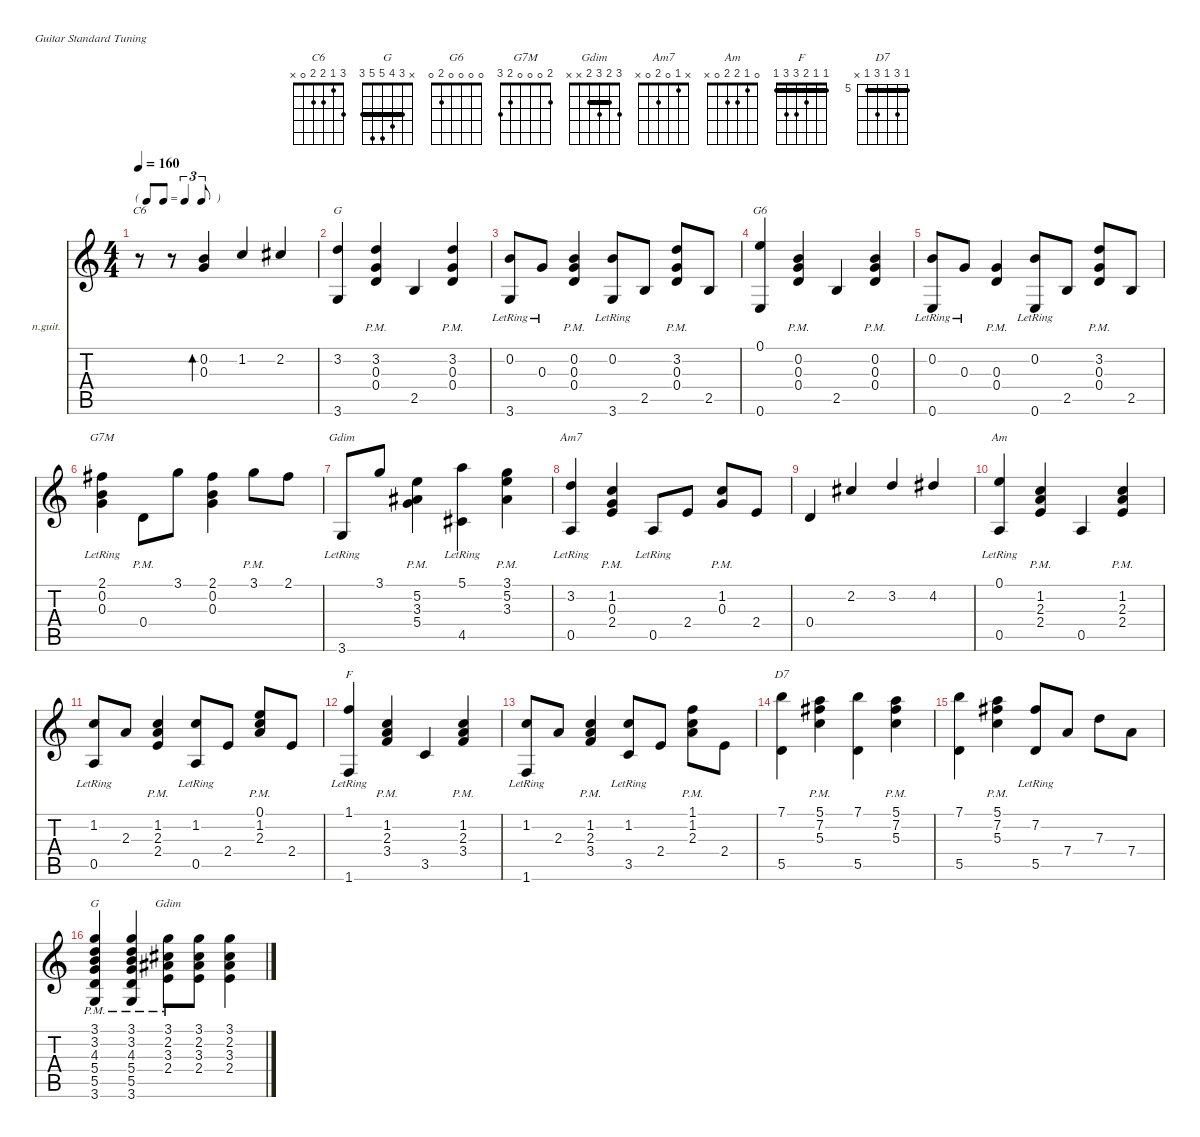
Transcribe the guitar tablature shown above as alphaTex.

\defaultSystemsLayout 4
\hideDynamics
\bracketExtendMode nobrackets
\firstSystemTrackNameOrientation horizontal
\otherSystemsTrackNameOrientation horizontal
\track ("Гитара" "n.guit.") {instrument acousticguitarnylon}
\staff {score tabs}
\tuning (E4 B3 G3 D3 A2 E2)
\chord ("C6" 3 1 2 2 0 x)
\chord ("G" x 3 0 0 2 3)
\chord ("G6" 0 0 0 0 2 0)
\chord ("G7M" 2 0 0 0 2 3)
\chord ("Gdim" 3 5 3 5 4 3) {barre (3 3)}
\chord ("Am7" x 1 0 2 0 x) {barre 4294967295}
\chord ("Am" 0 1 2 2 0 x)
\chord ("F" 1 1 2 3 3 1) {barre (1 1)}
\chord ("D7" 5 7 5 7 5 x) {firstfret 5 barre (5 5)}
\chord ("G" x 3 4 5 5 3) {barre 3}
\chord ("Gdim" 3 2 3 2 x x) {barre 2}
\ts (4 4)
\beaming (8 2 2 2 2)
\tf triplet8th
\tempo 160
\clef g2
\ks c
r.8{ch "C6" dy f instrument acousticguitarnylon beam Down} r.8{beam Up} (0.2 0.3).4{bd 240 beam Up} 1.2.4{beam Up} 2.2{acc #}.4{beam Up} |
(3.2 3.6).4{ch "G" dy ff beam Up} (3.2{pm} 0.3{pm} 0.4{pm}).4{dy f beam Up} 2.5.4{beam Up} (3.2{pm} 0.3{pm} 0.4{pm}).4{beam Up} |
(0.2 3.6{lr}).8{dy ff beam Up} 0.3{lr}.8{dy fff beam Up} (0.2{pm} 0.3{pm} 0.4{pm}).4{dy f beam Up} (0.2 3.6{lr}).8{dy ff beam Up} 2.5.8{dy f beam Up} (3.2{pm} 0.3{pm} 0.4{pm}).8{beam Up} 2.5.8{beam Up} |
(0.1 0.6).4{ch "G6" dy ff beam Up} (0.2{pm} 0.3{pm} 0.4{pm}).4{dy f beam Up} 2.5.4{beam Up} (0.2{pm} 0.3{pm} 0.4{pm}).4{beam Up} |
(0.2{lr} 0.6{lr}).8{dy ff beam Up} 0.3{lr}.8{beam Up} (0.3{pm} 0.4{pm}).4{dy f beam Up} (0.2 0.6{lr}).8{dy ff beam Up} 2.5.8{dy f beam Up} (3.2{pm} 0.3{pm} 0.4{pm}).8{beam Up} 2.5.8{beam Up} |
(2.1{lr acc #} 0.2 0.3).4{ch "G7M" dy ff beam Down} 0.4{pm}.8{dy f beam Down} 3.1.8{dy ff beam Down} (2.1{acc #} 0.2 0.3).4{beam Down} 3.1{pm}.8{dy f beam Down} 2.1{acc #}.8{dy ff beam Down} |
3.6{lr}.8{ch "Gdim" dy f beam Up} 3.1.8{dy ff beam Up} (5.2{pm} 3.3{pm acc #} 5.4{pm}).4{dy f beam Down} (5.1{lr} 4.5{acc #}).4{dy ff beam Down} (3.1{pm} 5.2{pm} 3.3{pm acc #}).4{beam Down} |
(3.2{lr} 0.5).4{ch "Am7" beam Up} (1.2{pm} 0.3{pm} 2.4{pm}).4{dy f beam Up} 0.5{lr}.8{beam Up} 2.4.8{beam Up} (1.2{pm} 0.3{pm}).8{beam Up} 2.4.8{beam Up} |
0.4.4{beam Up} 2.2{acc #}.4{beam Up} 3.2.4{beam Up} 4.2{acc #}.4{beam Up} |
(0.1{lr} 0.5).4{ch "Am" dy ff beam Up} (1.2{pm} 2.3{pm} 2.4{pm}).4{dy f beam Up} 0.5.4{beam Up} (1.2{pm} 2.3{pm} 2.4{pm}).4{beam Up} |
(1.2{lr} 0.5{lr}).8{dy ff beam Up} 2.3.8{beam Up} (1.2{pm} 2.3{pm} 2.4{pm}).4{dy f beam Up} (1.2 0.5{lr}).8{dy ff beam Up} 2.4.8{dy f beam Up} (0.1{pm} 1.2{pm} 2.3{pm}).8{beam Up} 2.4.8{beam Up} |
(1.1{lr} 1.6).4{ch "F" dy ff beam Up} (1.2{pm} 2.3{pm} 3.4{pm}).4{dy f beam Up} 3.5.4{beam Up} (1.2{pm} 2.3{pm} 3.4{pm}).4{beam Up} |
(1.2 1.6{lr}).8{dy ff beam Up} 2.3.8{beam Up} (1.2{pm} 2.3{pm} 3.4{pm}).4{dy f beam Up} (1.2 3.5{lr}).8{dy ff beam Up} 2.4.8{dy f beam Up} (1.1{pm} 1.2{pm} 2.3{pm}).8{dy ff beam Down} 2.4.8{dy f beam Down} |
(7.1 5.5).4{ch "D7" dy ff beam Down} (5.1{pm} 7.2{pm acc #} 5.3{pm}).4{dy f beam Down} (7.1 5.5).4{dy ff beam Down} (5.1{pm} 7.2{pm acc #} 5.3{pm}).4{dy f beam Down} |
(7.1 5.5).4{dy ff beam Down} (5.1{pm} 7.2{pm acc #} 5.3{pm}).4{dy f beam Down} (7.2{acc #} 5.5{lr}).8{dy ff beam Up} 7.4.8{dy f beam Up} 7.3.8{dy ff beam Down} 7.4.8{dy f beam Down} |
(3.1{pm} 3.2{pm} 4.3{pm} 5.4{pm} 5.5{pm} 3.6{pm}).4{ch "G" beam Up} (3.1{pm} 3.2{pm} 4.3{pm} 5.4{pm} 5.5{pm} 3.6{pm}).4{beam Up} (3.1 2.2{pm acc #} 3.3{pm acc #} 2.4{pm}).8{ch "Gdim" beam Down} (3.1 2.2{acc #} 3.3{acc #} 2.4).8{beam Down} (3.1 2.2{acc #} 3.3{acc #} 2.4).4{beam Down}
